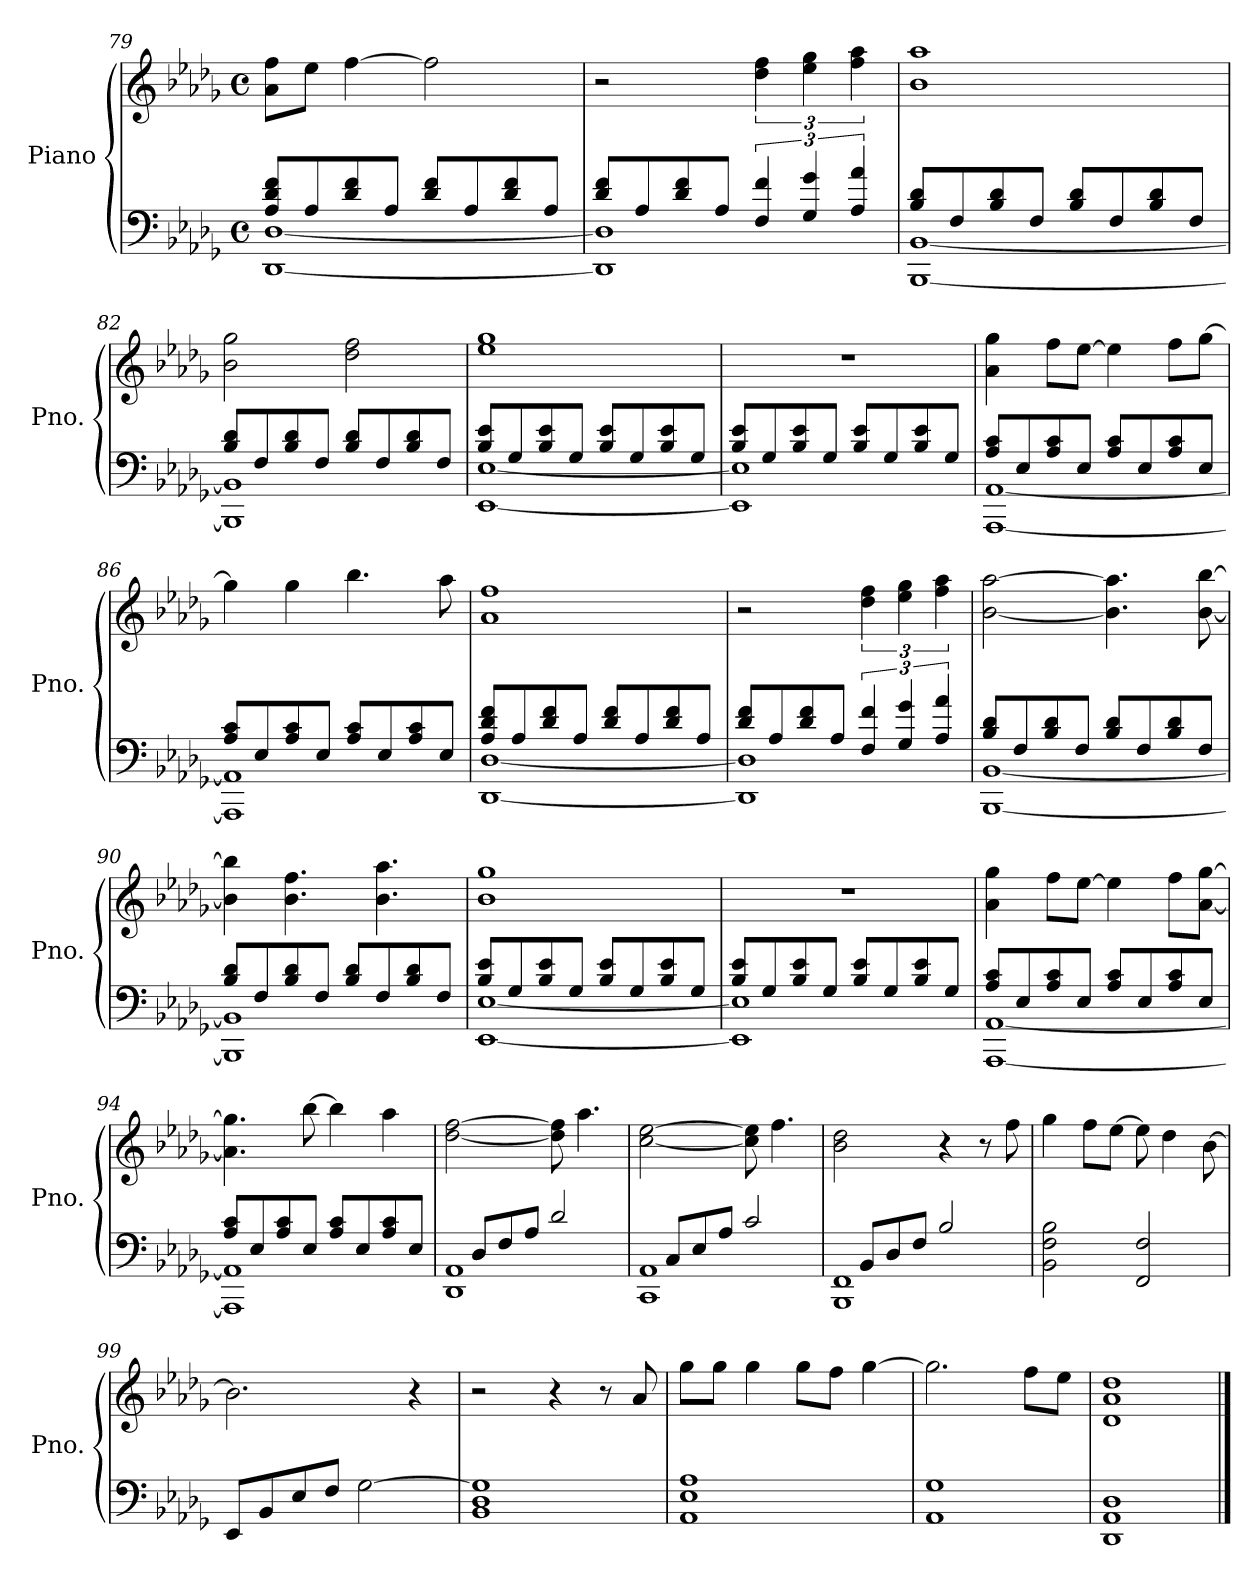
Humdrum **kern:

**kern	**kern
*part1	*part1
*staff2	*staff1
*I"Piano	*
*I'Pno.	*
*clefF4	*clefG2
*k[b-e-a-d-g-]	*k[b-e-a-d-g-]
*M4/4	*M4/4
*met(c)	*met(c)
=79	=79
*^	*
8A-/ 8d-/ 8f/L	[1DD- [1D-	8a-\ 8ff\L
8A-/	.	8ee-\J
8d-/ 8f/	.	[4ff\
8A-/J	.	.
8d-/ 8f/L	.	2ff\]
8A-/	.	.
8d-/ 8f/	.	.
8A-/J	.	.
=80	=80	=80
8d-/ 8f/L	1DD-] 1D-]	2r
8A-/	.	.
8d-/ 8f/	.	.
8A-/J	.	.
6F/ 6f/	.	6dd-\ 6ff\
6G-/ 6g-/	.	6ee-\ 6gg-\
6A-/ 6a-/	.	6ff\ 6aa-\
!!LO:LB:g=z
=81	=81	=81
8B-/ 8d-/L	[1BBB- [1BB-	1b- 1aa-
8F/	.	.
8B-/ 8d-/	.	.
8F/J	.	.
8B-/ 8d-/L	.	.
8F/	.	.
8B-/ 8d-/	.	.
8F/J	.	.
=82	=82	=82
8B-/ 8d-/L	1BBB-] 1BB-]	2b-\ 2gg-\
8F/	.	.
8B-/ 8d-/	.	.
8F/J	.	.
8B-/ 8d-/L	.	2dd-\ 2ff\
8F/	.	.
8B-/ 8d-/	.	.
8F/J	.	.
=83	=83	=83
8B-/ 8e-/L	[1EE- [1E-	1ee- 1gg-
8G-/	.	.
8B-/ 8e-/	.	.
8G-/J	.	.
8B-/ 8e-/L	.	.
8G-/	.	.
8B-/ 8e-/	.	.
8G-/J	.	.
=84	=84	=84
8B-/ 8e-/L	1EE-] 1E-]	1r
8G-/	.	.
8B-/ 8e-/	.	.
8G-/J	.	.
8B-/ 8e-/L	.	.
8G-/	.	.
8B-/ 8e-/	.	.
8G-/J	.	.
!!LO:LB:g=z
=85	=85	=85
8A-/ 8c/L	[1AAA- [1AA-	4a-\ 4gg-\
8E-/	.	.
8A-/ 8c/	.	8ff\L
8E-/J	.	[8ee-\J
8A-/ 8c/L	.	4ee-\]
8E-/	.	.
8A-/ 8c/	.	8ff\L
8E-/J	.	[8gg-\J
=86	=86	=86
8A-/ 8c/L	1AAA-] 1AA-]	4gg-\]
8E-/	.	.
8A-/ 8c/	.	4gg-\
8E-/J	.	.
8A-/ 8c/L	.	4.bb-\
8E-/	.	.
8A-/ 8c/	.	.
8E-/J	.	8aa-\
=87	=87	=87
8A-/ 8d-/ 8f/L	[1DD- [1D-	1a- 1ff
8A-/	.	.
8d-/ 8f/	.	.
8A-/J	.	.
8d-/ 8f/L	.	.
8A-/	.	.
8d-/ 8f/	.	.
8A-/J	.	.
=88	=88	=88
8d-/ 8f/L	1DD-] 1D-]	2r
8A-/	.	.
8d-/ 8f/	.	.
8A-/J	.	.
6F/ 6f/	.	6dd-\ 6ff\
6G-/ 6g-/	.	6ee-\ 6gg-\
6A-/ 6a-/	.	6ff\ 6aa-\
!!LO:LB:g=z
=89	=89	=89
8B-/ 8d-/L	[1BBB- [1BB-	[2b-\ [2aa-\
8F/	.	.
8B-/ 8d-/	.	.
8F/J	.	.
8B-/ 8d-/L	.	4.b-\] 4.aa-\]
8F/	.	.
8B-/ 8d-/	.	.
8F/J	.	[8b-\ [8bb-\
=90	=90	=90
8B-/ 8d-/L	1BBB-] 1BB-]	4b-\] 4bb-\]
8F/	.	.
8B-/ 8d-/	.	4.b-\ 4.ff\
8F/J	.	.
8B-/ 8d-/L	.	.
8F/	.	4.b-\ 4.aa-\
8B-/ 8d-/	.	.
8F/J	.	.
=91	=91	=91
8B-/ 8e-/L	[1EE- [1E-	1b- 1gg-
8G-/	.	.
8B-/ 8e-/	.	.
8G-/J	.	.
8B-/ 8e-/L	.	.
8G-/	.	.
8B-/ 8e-/	.	.
8G-/J	.	.
=92	=92	=92
8B-/ 8e-/L	1EE-] 1E-]	1r
8G-/	.	.
8B-/ 8e-/	.	.
8G-/J	.	.
8B-/ 8e-/L	.	.
8G-/	.	.
8B-/ 8e-/	.	.
8G-/J	.	.
!!LO:LB:g=z
=93	=93	=93
8A-/ 8c/L	[1AAA- [1AA-	4a-\ 4gg-\
8E-/	.	.
8A-/ 8c/	.	8ff\L
8E-/J	.	[8ee-\J
8A-/ 8c/L	.	4ee-\]
8E-/	.	.
8A-/ 8c/	.	8ff\L
8E-/J	.	[8a-\ [8gg-\J
=94	=94	=94
8A-/ 8c/L	1AAA-] 1AA-]	4.a-\] 4.gg-\]
8E-/	.	.
8A-/ 8c/	.	.
8E-/J	.	[8bb-\
8A-/ 8c/L	.	4bb-\]
8E-/	.	.
8A-/ 8c/	.	4aa-\
8E-/J	.	.
=95	=95	=95
8ryy	1DD- 1AA-	[2dd-\ [2ff\
8D-/L	.	.
8F/	.	.
8A-/J	.	.
2d-/	.	8dd-\] 8ff\]
.	.	4.aa-\
=96	=96	=96
8ryy	1CC 1AA-	[2cc\ [2ee-\
8C/L	.	.
8E-/	.	.
8A-/J	.	.
2c/	.	8cc\] 8ee-\]
.	.	4.ff\
!!LO:LB:g=z
=97	=97	=97
8ryy	1BBB- 1FF	2b-\ 2dd-\
8BB-/L	.	.
8D-/	.	.
8F/J	.	.
2B-/	.	4r
.	.	8r
.	.	8ff\
*v	*v	*
=98	=98
2BB-\ 2F\ 2B-\	4gg-\
.	8ff\L
.	[8ee-\J
2FF/ 2F/	8ee-\]
.	4dd-\
.	[8b-\
=99	=99
8EE-/L	2.b-\]
8BB-/	.
8E-/	.
8F/J	.
[2G-\	.
.	4r
=100	=100
1BB- 1D- 1G-]	2r
.	4r
.	8r
.	8a-/
!!LO:LB:g=z
=101	=101
1AA- 1E- 1A-	8gg-\L
.	8gg-\J
.	4gg-\
.	8gg-\L
.	8ff\J
.	[4gg-\
=102	=102
1AA- 1G-	2.gg-\]
.	8ff\L
.	8ee-\J
=103	=103
1DD- 1AA- 1D-	1d- 1a- 1dd-
==	==
*-	*-
